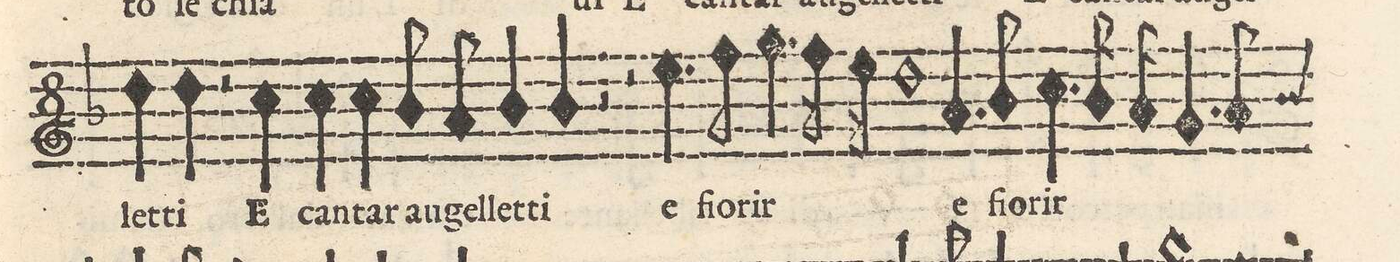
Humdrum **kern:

**kern	**text
*I"CANTO	*
*clefG2	*
*k[b-]	*
*met(C)	*
*M2/1	*
4dd\	-let-
4dd\	-ti
2r	.
=18-	=18-
4cc\	E
4cc\	can-
4cc\	-tar
8b-/	au-
8a/	-gel-
4b-/	-let-
4b-/	-ti
2r	.
=19-	=19-
2r	.
4.ee\	e
8ff\	fio-
4.gg\	-rir
16ff\	.
16ee\	.
1dd\	.
=20-	=20-
4.a/	e
8b-/	fio-
4.cc\	-rir
16b-/	.
16a/	.
4.g/	.
8a/	.
*custos:b	*
=21-	=21-
*-	*-
